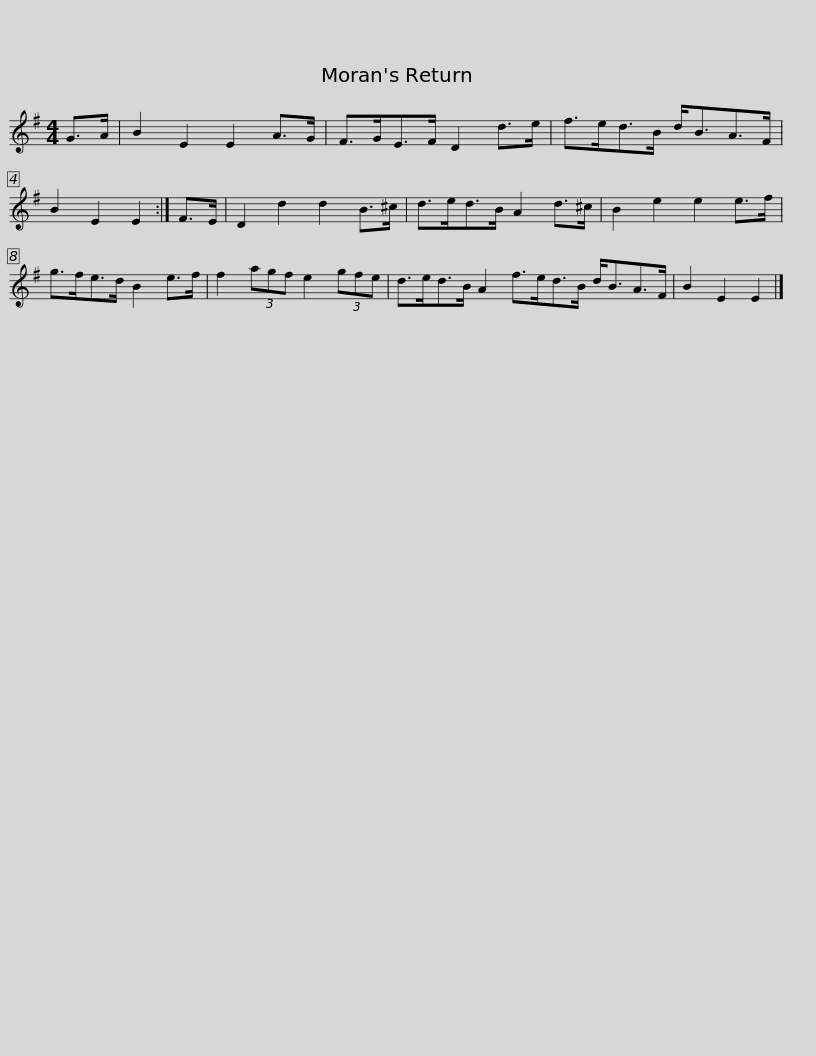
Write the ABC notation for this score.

X:1
L:1/8
M:4/4
I:linebreak $
K:Emin
V:1 treble
V:1
 G>A | B2 E2 E2 A>G | F>GE>F D2 d>e | f>ed>B d<BA>F | B2 E2 E2 :| %5
 F>E | D2 d2 d2 B>^c |$ d>ed>B A2 d>^c | B2 e2 e2 e>f | g>fe>d B2 e>f | %10
 f2 (3agf e2 (3gfe |$ d>ed>B A2 f>ed>B d<BA>F | B2 E2 E2 |] %13
